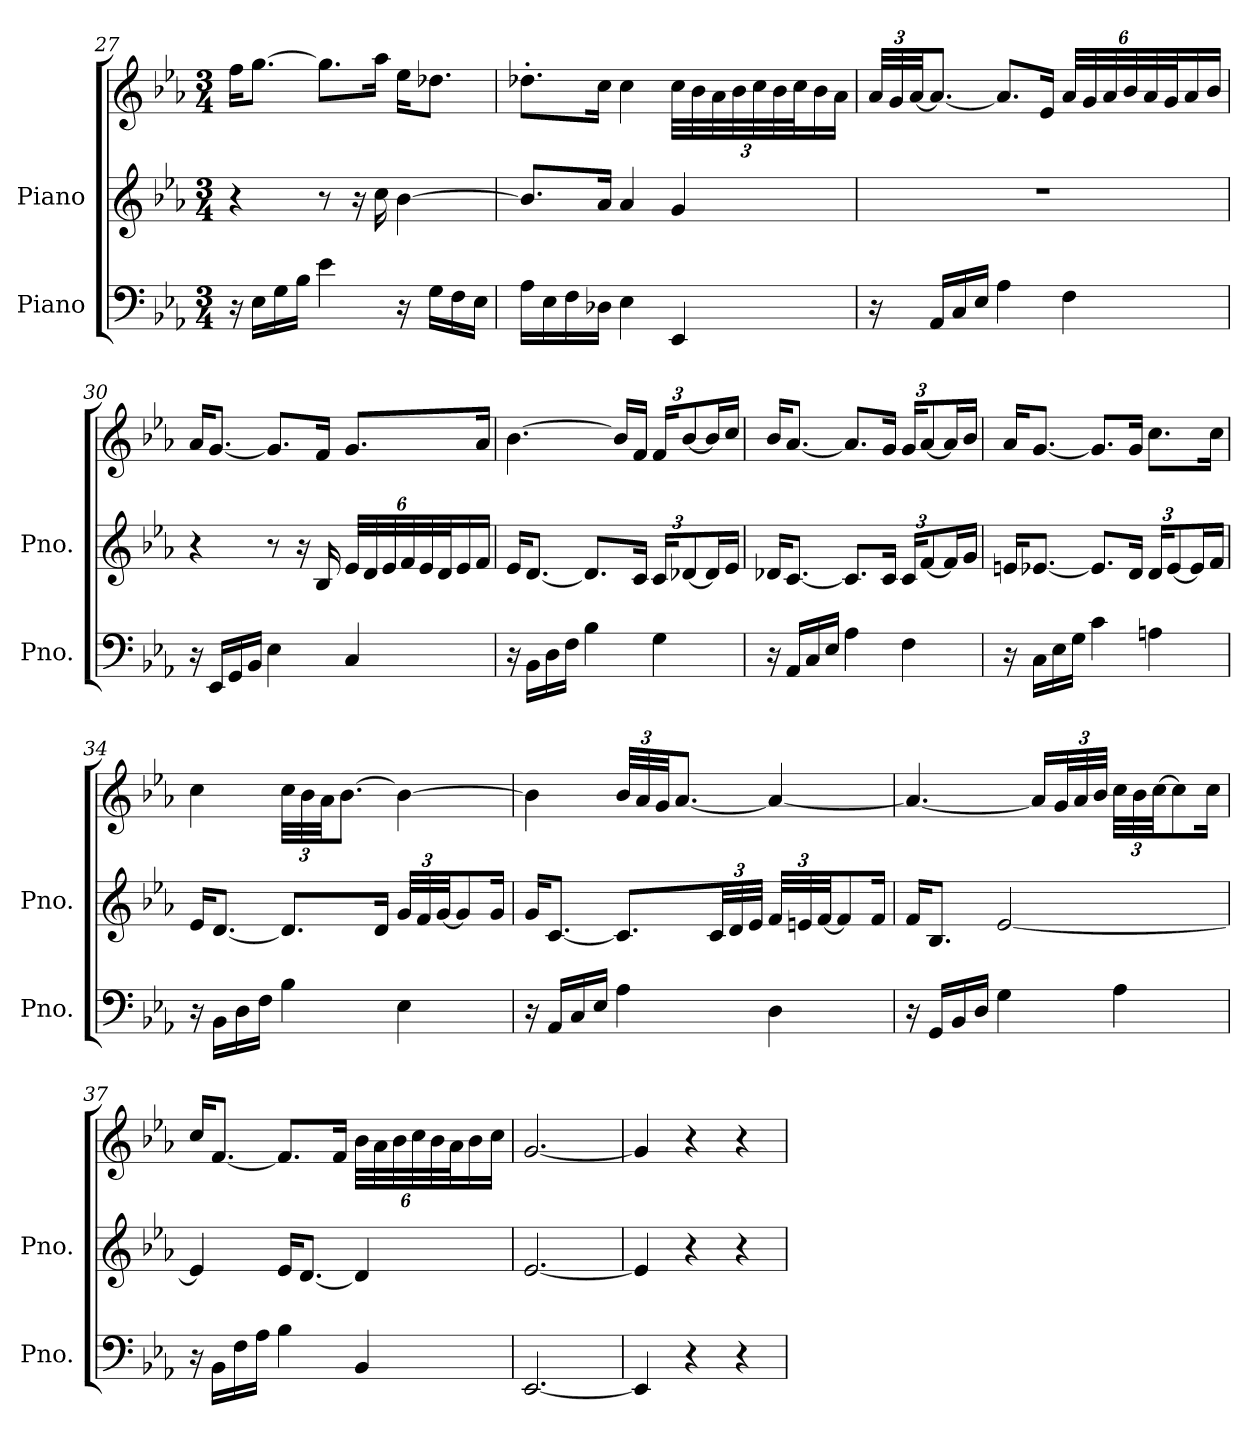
**kern	**kern	**kern
*part2	*part1	*part1
*staff3	*staff2	*staff1
*I"Piano	*I"Piano	*
*I'Pno.	*I'Pno.	*
*clefF4	*clefG2	*clefG2
*k[b-e-a-]	*k[b-e-a-]	*k[b-e-a-]
*M3/4	*M3/4	*M3/4
=27	=27	=27
16r	4r	16ff\KL
16E-\LL	.	[8.gg\J
16G\	.	.
16B-\JJ	.	.
4e-\	8r	8.gg\L]
.	16r	.
.	16cc\	16aa-\Jk
16r	[4b-\	16ee-\KL
16G\LL	.	8.dd-X\J
16F\	.	.
16E-\JJ	.	.
!!LO:LB:g=z
=28	=28	=28
16A-\LL	8.b-/L]	8.dd-X'\L
16E-\	.	.
16F\	.	.
16D-X\JJ	16a-/Jk	16cc\Jk
4E-\	4a-/	4cc\
*	*	*Xbrackettup
4EE-/	4g/	48cc\LLL
.	.	48b-\
.	.	48a-\
.	.	48b-\
.	.	48cc\
.	.	48b-\
.	.	48cc\J
.	.	24b-\
.	.	16a-\JJ
=29	=29	=29
16r	2.r	48a-/LLL
.	.	48g/
.	.	[48a-/JJ
16AA-/LL	.	8.a-/J_
16C/	.	.
16E-/JJ	.	.
4A-\	.	8.a-/L]
.	.	16e-/Jk
4F\	.	48a-/LLL
.	.	48g/
.	.	48a-/
.	.	48b-/
.	.	48a-/
.	.	48g/J
.	.	16a-/
.	.	16b-/JJ
!!LO:PB:g=z
=30	=30	=30
16r	4r	16a-/KL
16EE-/LL	.	[8.g/J
16GG/	.	.
16BB-/JJ	.	.
4E-\	8r	8.g/L]
.	16r	.
.	16B-/	16f/Jk
*	*Xbrackettup	*
4C/	48e-/LLL	8.g/L
.	48d/	.
.	48e-/	.
.	48f/	.
.	48e-/	.
.	48d/J	.
.	16e-/	.
.	16f/JJ	16a-/Jk
=31	=31	=31
16r	16e-/KL	[4.b-\
16BB-\LL	[8.d/J	.
16D\	.	.
16F\JJ	.	.
4B-\	8.d/L]	.
.	.	16b-/LL]
.	16c/Jk	16f/JJ
4G\	24c/KL	24f/KL
.	[12d-X/	[12b-/
.	16d-/L]	16b-/L]
.	16e-/JJ	16cc/JJ
=32	=32	=32
16r	16d-X/KL	16b-/KL
16AA-/LL	[8.c/J	[8.a-/J
16C/	.	.
16E-/JJ	.	.
4A-\	8.c/L]	8.a-/L]
.	16c/Jk	16g/Jk
4F\	24c/KL	24g/KL
.	[12f/	[12a-/
.	16f/L]	16a-/L]
.	16g/JJ	16b-/JJ
!!LO:LB:g=z
=33	=33	=33
16r	16en/KL	16a-/KL
16C\LL	[8.e-X/J	[8.g/J
16E-\	.	.
16G\JJ	.	.
4c\	8.e-/L]	8.g/L]
.	16d/Jk	16g/Jk
4An\	24d/KL	8.cc\L
.	[12e-/	.
.	16e-/L]	.
.	16f/JJ	16cc\Jk
=34	=34	=34
16r	16e-/KL	4cc\
16BB-\LL	[8.d/J	.
16D\	.	.
16F\JJ	.	.
4B-\	8.d/L]	48cc\LLL
.	.	48b-\
.	.	48a-\JJ
.	.	[8.b-\J
.	16d/Jk	.
4E-\	48g/LLL	4b-\_
.	48f/	.
.	[48g/JJ	.
.	8g/]	.
.	16g/Jk	.
=35	=35	=35
16r	16g/KL	4b-\]
16AA-/LL	[8.c/J	.
16C/	.	.
16E-/JJ	.	.
4A-\	8.c/L]	48b-/LLL
.	.	48a-/
.	.	48g/JJ
.	.	[8.a-/J
.	48c/LL	.
.	48d/	.
.	48e-/JJJ	.
4D\	48f/LLL	4a-/_
.	48en/	.
.	[48f/JJ	.
.	8f/]	.
.	16f/Jk	.
!!LO:LB:g=z
=36	=36	=36
16r	16f/KL	4.a-/_
16GG/LL	8.B-/J	.
16BB-/	.	.
16D/JJ	.	.
4G\	[2e-/	.
.	.	16a-/LL]
.	.	48g/L
.	.	48a-/
.	.	48b-/JJJ
4A-\	.	48cc\LLL
.	.	48b-\
.	.	[48cc\JJ
.	.	8cc\]
.	.	16cc\Jk
=37	=37	=37
16r	4e-/]	16cc/KL
16BB-\LL	.	[8.f/J
16F\	.	.
16A-\JJ	.	.
4B-\	16e-/KL	8.f/L]
.	[8.d/J	.
.	.	16f/Jk
4BB-/	4d/]	48b-\LLL
.	.	48a-\
.	.	48b-\
.	.	48cc\
.	.	48b-\
.	.	48a-\J
.	.	16b-\
.	.	16cc\JJ
=38	=38	=38
*	*	*MM66
[2.EE-/	[2.e-/	[2.g/
=39	=39	=39
4EE-/]	4e-/]	4g/]
4r	4r	4r
4r	4r	4r
=	=	=
*-	*-	*-
